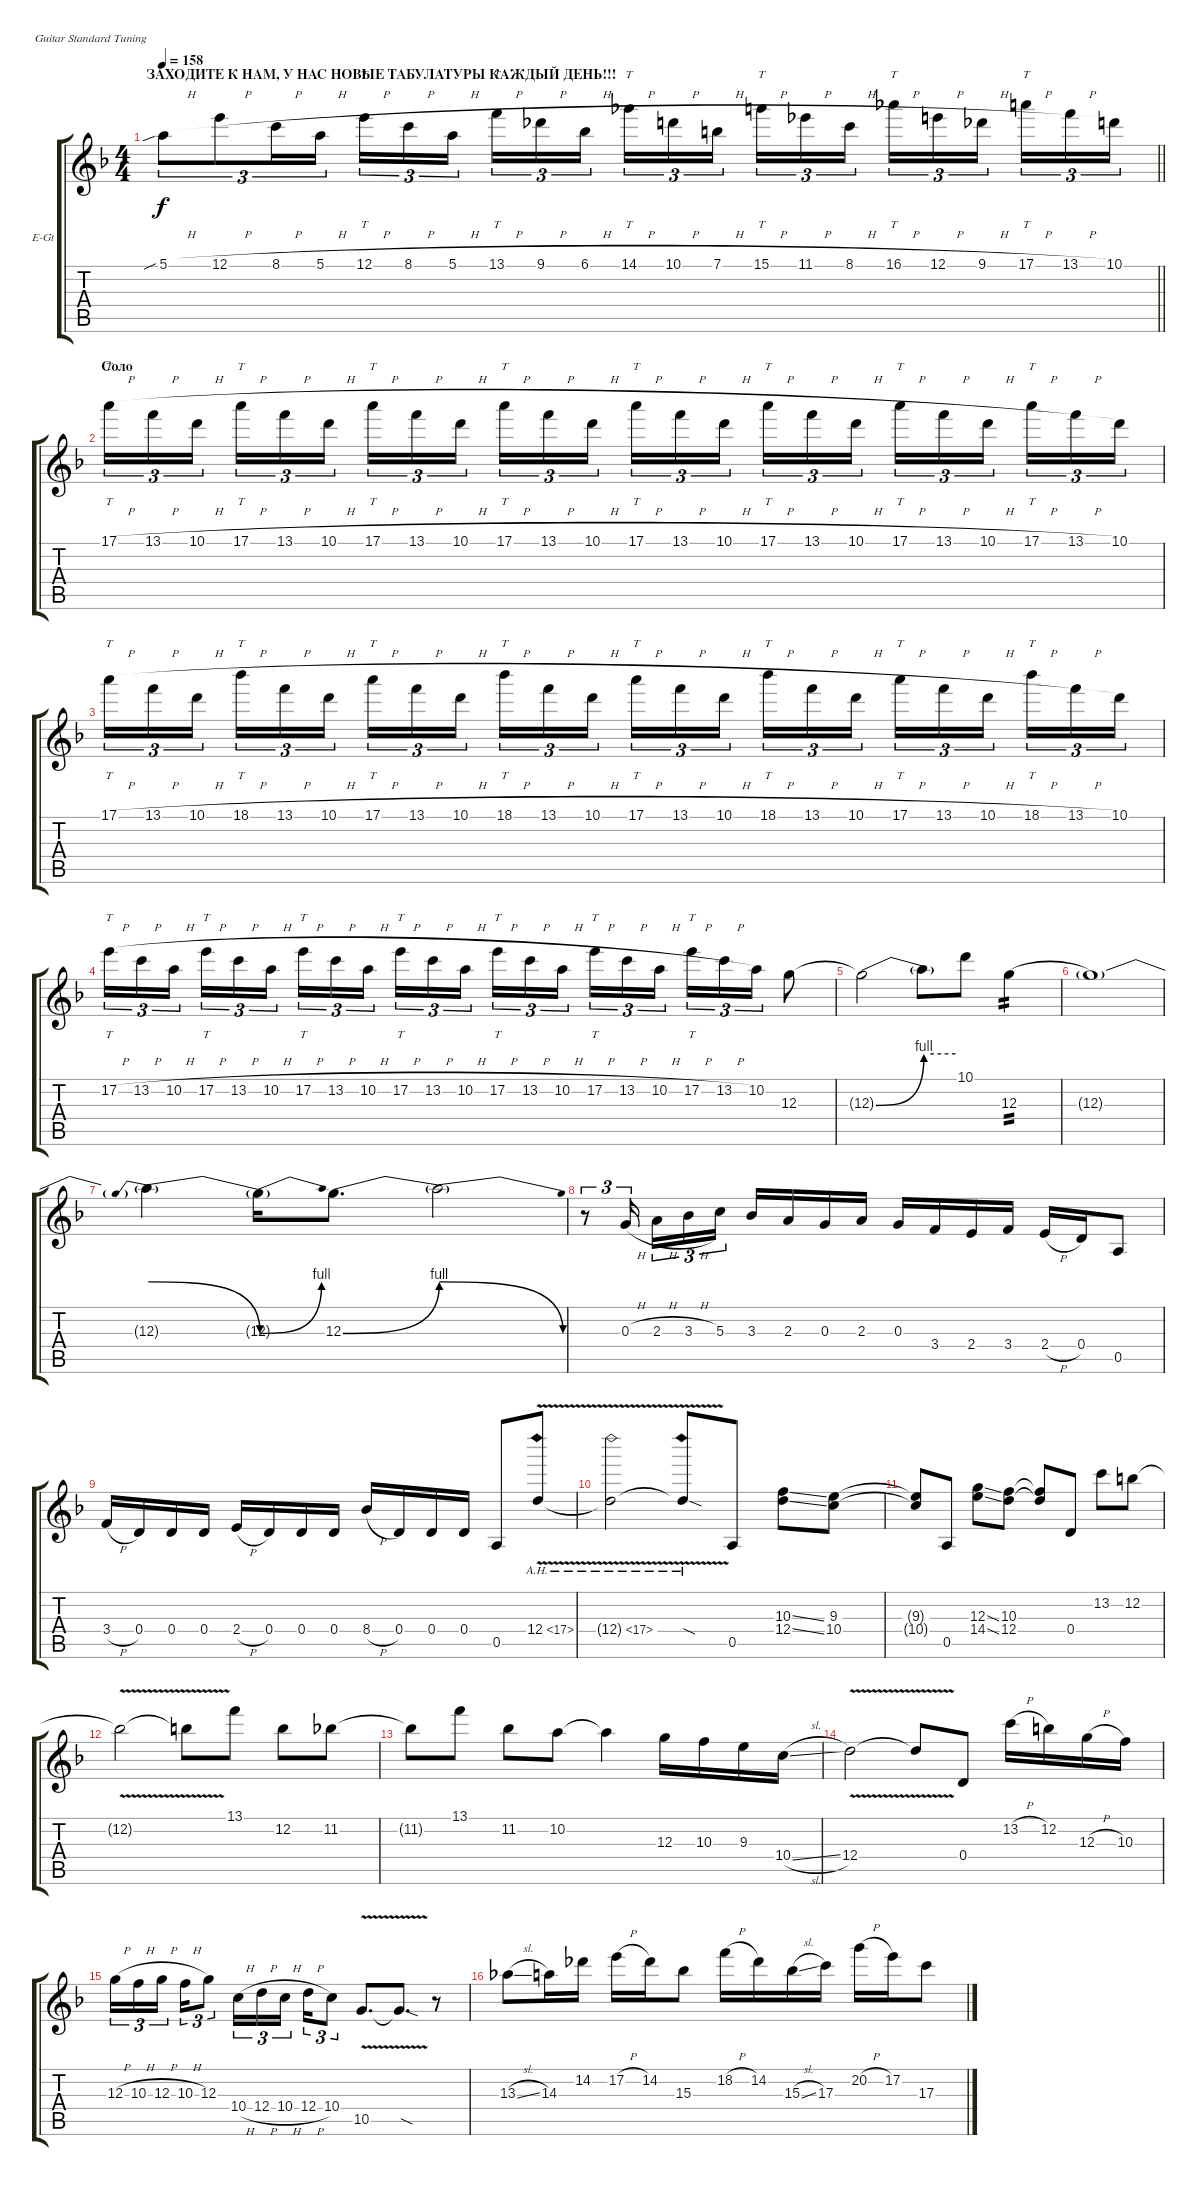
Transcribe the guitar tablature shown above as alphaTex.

\bracketExtendMode groupsimilarinstruments
\firstSystemTrackNameOrientation horizontal
\otherSystemsTrackNameOrientation horizontal
\track ("Владимир Холстинин" "E-Gt") {instrument overdrivenguitar}
\staff {score tabs}
\tuning (E4 B3 G3 D3 A2 E2)
\ts (4 4)
\beaming (8 2 2 2 2)
\section ("" "ЗАХОДИТЕ К НАМ, У НАС НОВЫЕ ТАБУЛАТУРЫ КАЖДЫЙ ДЕНЬ!!!")
\tempo 158
\clef g2
\scale
0.333333
\barLineRight lightlight
\ks dminor
5.1{sib h}.8{tu (3 2) dy f instrument overdrivenguitar} 12.1{h}.8{tu (3 2)} 8.1{h}.16{tu (3 2)} 5.1{h}.16{tu (3 2)} 12.1{h}.16{tt tu (3 2)} 8.1{h}.16{tu (3 2)} 5.1{h}.16{tu (3 2)} 13.1{h}.16{tt tu (3 2)} 9.1{h}.16{tu (3 2)} 6.1{h}.16{tu (3 2)} 14.1{h}.16{tt tu (3 2)} 10.1{h}.16{tu (3 2)} 7.1{h}.16{tu (3 2)} 15.1{h}.16{tt tu (3 2)} 11.1{h}.16{tu (3 2)} 8.1{h}.16{tu (3 2)} 16.1{h}.16{tt tu (3 2)} 12.1{h}.16{tu (3 2)} 9.1{h}.16{tu (3 2)} 17.1{h}.16{tt tu (3 2)} 13.1{h}.16{tu (3 2)} 10.1.16{tu (3 2)} |
\section ("" "Соло")
\scale
0.333333 17.1{h}.16{tt tu (3 2)} 13.1{h}.16{tu (3 2)} 10.1{h}.16{tu (3 2)} 17.1{h}.16{tt tu (3 2)} 13.1{h}.16{tu (3 2)} 10.1{h}.16{tu (3 2)} 17.1{h}.16{tt tu (3 2)} 13.1{h}.16{tu (3 2)} 10.1{h}.16{tu (3 2)} 17.1{h}.16{tt tu (3 2)} 13.1{h}.16{tu (3 2)} 10.1{h}.16{tu (3 2)} 17.1{h}.16{tt tu (3 2)} 13.1{h}.16{tu (3 2)} 10.1{h}.16{tu (3 2)} 17.1{h}.16{tt tu (3 2)} 13.1{h}.16{tu (3 2)} 10.1{h}.16{tu (3 2)} 17.1{h}.16{tt tu (3 2)} 13.1{h}.16{tu (3 2)} 10.1{h}.16{tu (3 2)} 17.1{h}.16{tt tu (3 2)} 13.1{h}.16{tu (3 2)} 10.1.16{tu (3 2)} |
\scale
0.333333 17.1{h}.16{tt tu (3 2)} 13.1{h}.16{tu (3 2)} 10.1{h}.16{tu (3 2)} 18.1{h}.16{tt tu (3 2)} 13.1{h}.16{tu (3 2)} 10.1{h}.16{tu (3 2)} 17.1{h}.16{tt tu (3 2)} 13.1{h}.16{tu (3 2)} 10.1{h}.16{tu (3 2)} 18.1{h}.16{tt tu (3 2)} 13.1{h}.16{tu (3 2)} 10.1{h}.16{tu (3 2)} 17.1{h}.16{tt tu (3 2)} 13.1{h}.16{tu (3 2)} 10.1{h}.16{tu (3 2)} 18.1{h}.16{tt tu (3 2)} 13.1{h}.16{tu (3 2)} 10.1{h}.16{tu (3 2)} 17.1{h}.16{tt tu (3 2)} 13.1{h}.16{tu (3 2)} 10.1{h}.16{tu (3 2)} 18.1{h}.16{tt tu (3 2)} 13.1{h}.16{tu (3 2)} 10.1.16{tu (3 2)} |
\scale
0.333333 17.2{h}.16{tt tu (3 2)} 13.2{h}.16{tu (3 2)} 10.2{h}.16{tu (3 2)} 17.2{h}.16{tt tu (3 2)} 13.2{h}.16{tu (3 2)} 10.2{h}.16{tu (3 2)} 17.2{h}.16{tt tu (3 2)} 13.2{h}.16{tu (3 2)} 10.2{h}.16{tu (3 2)} 17.2{h}.16{tt tu (3 2)} 13.2{h}.16{tu (3 2)} 10.2{h}.16{tu (3 2)} 17.2{h}.16{tt tu (3 2)} 13.2{h}.16{tu (3 2)} 10.2{h}.16{tu (3 2)} 17.2{h}.16{tt tu (3 2)} 13.2{h}.16{tu (3 2)} 10.2{h}.16{tu (3 2)} 17.2{h}.16{tt tu (3 2)} 13.2{h}.16{tu (3 2)} 10.2.16{tu (3 2)} 12.3.8 |
\scale
0.333333 12.3{be (bend 0 0 60 4) t}.2 12.3{be (hold 0 4 60 4) t}.8 10.1.8 12.3{be (hold 0 0 60 0)}.4{tp 2} |
\scale
0.333333 12.3{t}.1 |
\scale
0.333333 12.3{be (prebendrelease 0 4 60 0) t}.4 12.3{be (bend 0 0 60 4) t}.16 12.3{be (bend 0 0 60 4)}.8{d} 12.3{be (release 0 4 60 0) t}.2 |
\scale
0.333333 r.8{tu (3 2)} 0.3{h}.16{tu (3 2)} 2.3{h}.16{tu (3 2)} 3.3{h}.16{tu (3 2)} 5.3.16{tu (3 2)} 3.3.16 2.3.16 0.3.16 2.3.16 0.3.16 3.4.16 2.4.16 3.4.16 2.4{h}.16 0.4.16 0.5.8 |
\scale
0.333333 3.4{h}.16 0.4.16 0.4.16 0.4.16 2.4{h}.16 0.4.16 0.4.16 0.4.16 8.4{h}.16 0.4.16 0.4.16 0.4.16 0.5.8 12.4{ah 5 v}.8 |
\scale
0.333333 12.4{ah 5 v t}.2 12.4{ah 5 v sod t}.8 0.5.8 (10.3{ss} 12.4{ss}).8 (9.3 10.4).8 |
\scale
0.333333 (9.3{t} 10.4{t}).8 0.5.8 (12.3{ss} 14.4{ss}).8 (10.3 12.4).8 (10.3{t} 12.4{t}).8 0.4.8 13.2.8 12.2.8 |
\scale
0.333333 12.2{v t}.2 12.2{v t}.8 13.1.8 12.2.8 11.2.8 |
\scale
0.333333 11.2{t}.8 13.1.8 11.2.8 10.2.8 10.2{t}.4 12.3.16 10.3.16 9.3.16 10.4{sl}.16 |
\scale
0.333333 12.4{v}.2 12.4{v t}.8 0.4.8 13.2{h}.16 12.2.16 12.3{h}.16 10.3.16 |
\scale
0.333333 12.3{h}.16{tu (3 2)} 10.3{h}.16{tu (3 2)} 12.3{h}.16{tu (3 2)} 10.3{h}.16{tu (3 2)} 12.3.8{tu (3 2)} 10.4{h}.16{tu (3 2)} 12.4{h}.16{tu (3 2)} 10.4{h}.16{tu (3 2)} 12.4{h}.16{tu (3 2)} 10.4.8{tu (3 2)} 10.5{v}.8{d} 10.5{v sod t}.8{d} r.8 |
\scale
0.333333 13.3{sl}.8 14.3.16 14.2.16 17.2{h}.16 14.2.16 15.3.8 18.2{h}.16 14.2.16 15.3{sl}.16 17.3.16 20.2{h}.16 17.2.16 17.3.8
